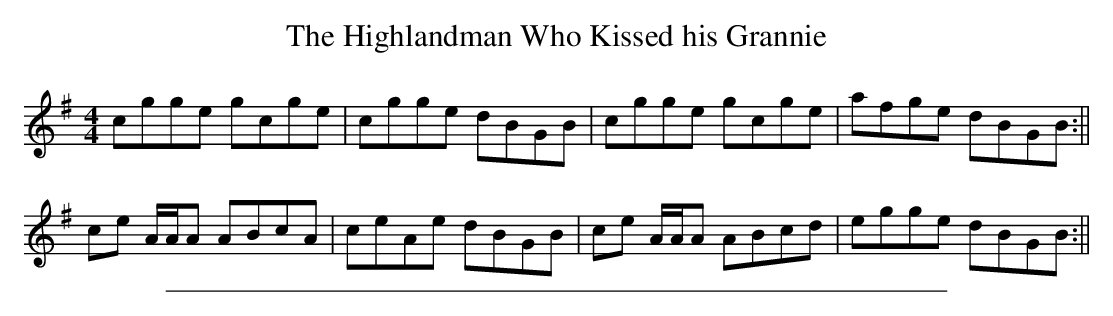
X:1
T: The Highlandman Who Kissed his Grannie
M:4/4
L:1/8
K:G
cgge gcge | cgge dBGB | cgge gcge | afge dBGB :||
ce A/A/A ABcA | ceAe dBGB | ce A/A/A ABcd | egge dBGB :||
